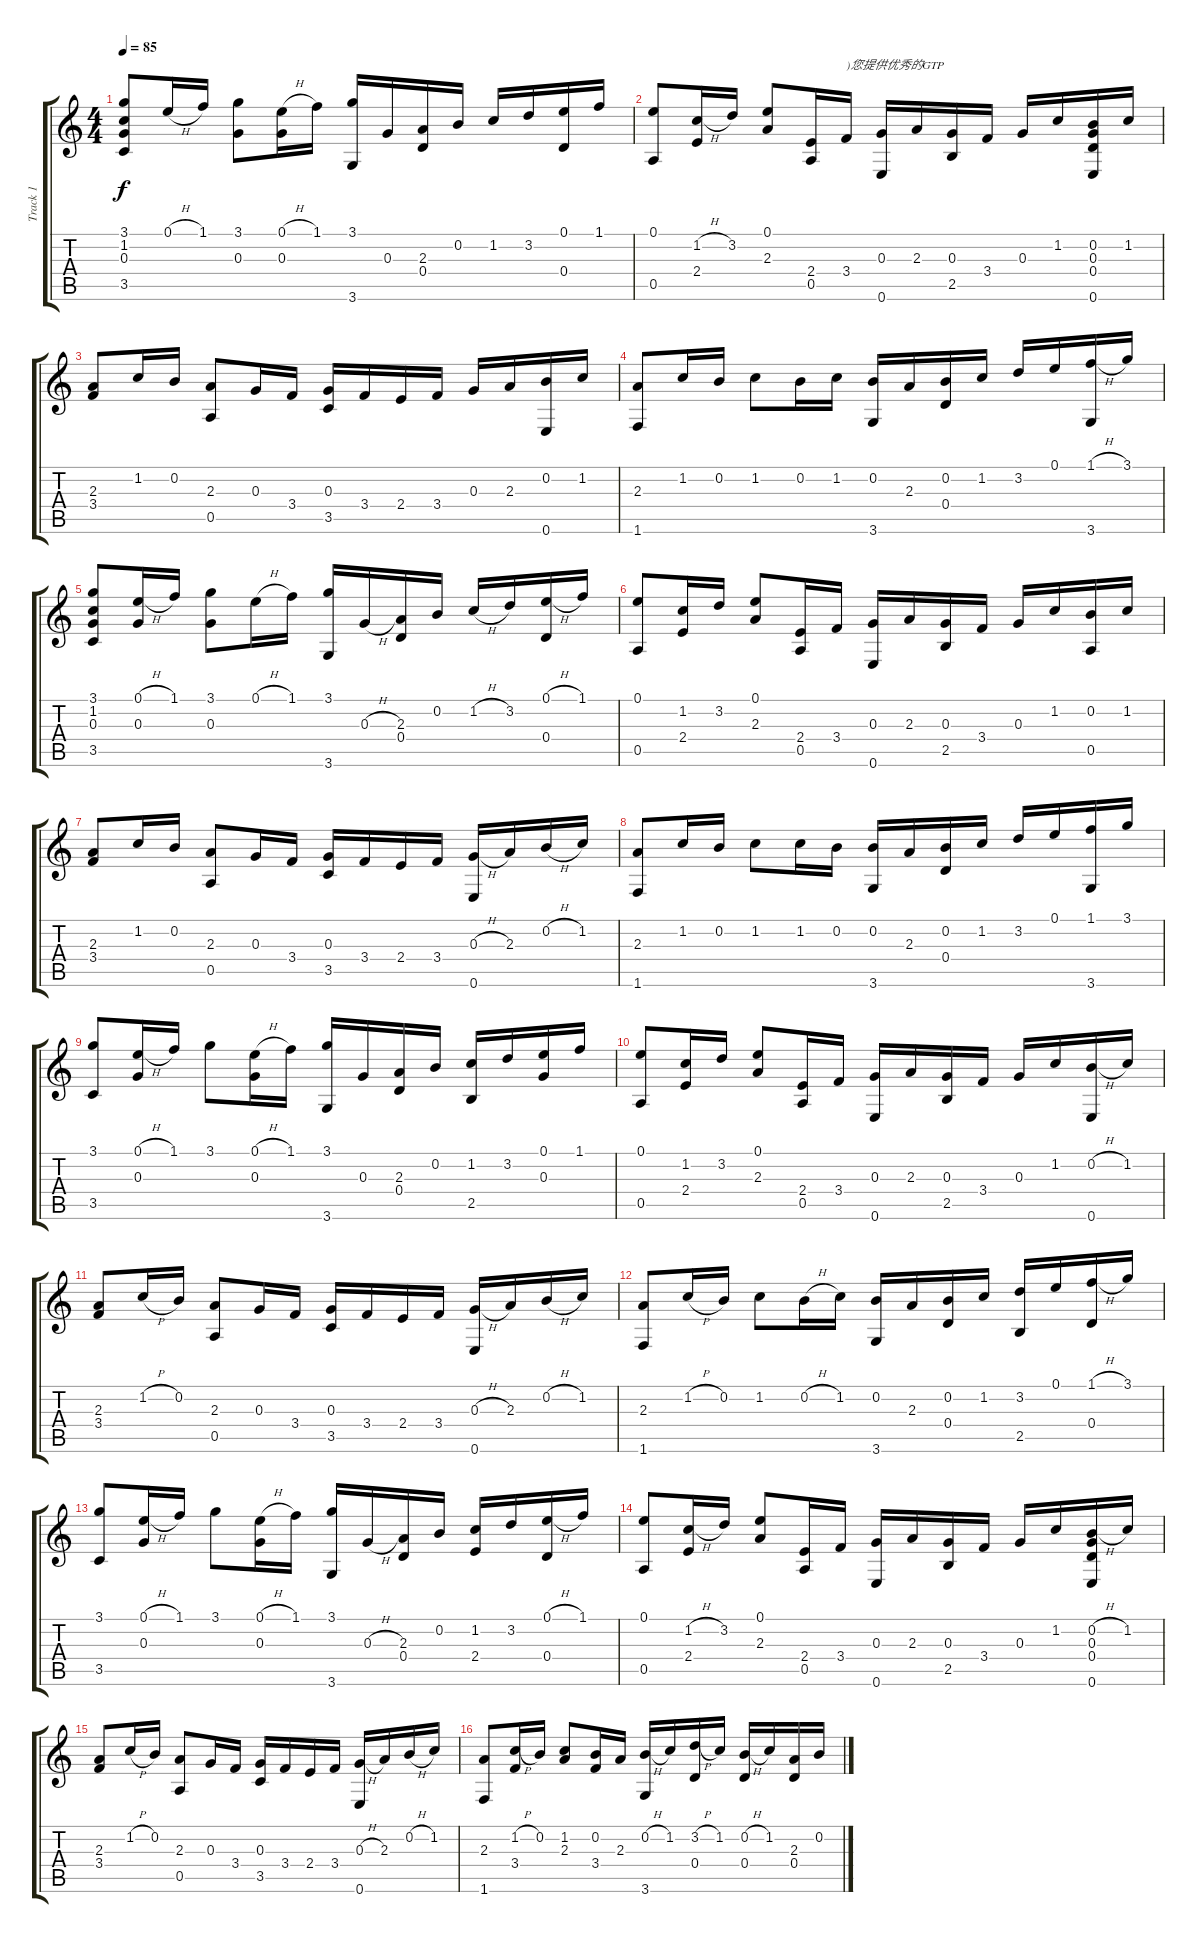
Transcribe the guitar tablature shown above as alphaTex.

\track ("Track 1" "Track 1") {instrument acousticguitarsteel}
\staff {score tabs}
\tuning (E4 B3 G3 D3 A2 E2) {hide}
\ts (4 4)
\tempo 85
\clef g2
\ks c
(3.1 1.2 0.3 3.5).8{dy f} 0.1{h}.16 1.1.16 (3.1 0.3).8 (0.1{h} 0.3).16 1.1.16 (3.1 3.6).16 0.3.16 (2.3 0.4).16 0.2.16 1.2.16 3.2.16 (0.1 0.4).16 1.1.16 |
(0.1 0.5).8 (1.2{h} 2.4).16 3.2.16 (0.1 2.3).8 (2.4 0.5).16 3.4.16{txt ")您提供优秀的GTP"} (0.3 0.6).16 2.3.16 (0.3 2.5).16 3.4.16 0.3.16 1.2.16 (0.2 0.3 0.4 0.6).16 1.2.16 |
(2.3 3.4).8 1.2.16 0.2.16 (2.3 0.5).8 0.3.16 3.4.16 (0.3 3.5).16 3.4.16 2.4.16 3.4.16 0.3.16 2.3.16 (0.2 0.6).16 1.2.16 |
(2.3 1.6).8 1.2.16 0.2.16 1.2.8 0.2.16 1.2.16 (0.2 3.6).16 2.3.16 (0.2 0.4).16 1.2.16 3.2.16 0.1.16 (1.1{h} 3.6).16 3.1.16 |
(3.1 1.2 0.3 3.5).8 (0.1{h} 0.3).16 1.1.16 (3.1 0.3).8 0.1{h}.16 1.1.16 (3.1 3.6).16 0.3{h}.16 (2.3 0.4).16 0.2.16 1.2{h}.16 3.2.16 (0.1{h} 0.4).16 1.1.16 |
(0.1 0.5).8 (1.2 2.4).16 3.2.16 (0.1 2.3).8 (2.4 0.5).16 3.4.16 (0.3 0.6).16 2.3.16 (0.3 2.5).16 3.4.16 0.3.16 1.2.16 (0.2 0.5).16 1.2.16 |
(2.3 3.4).8 1.2.16 0.2.16 (2.3 0.5).8 0.3.16 3.4.16 (0.3 3.5).16 3.4.16 2.4.16 3.4.16 (0.3{h} 0.6).16 2.3.16 0.2{h}.16 1.2.16 |
(2.3 1.6).8 1.2.16 0.2.16 1.2.8 1.2.16 0.2.16 (0.2 3.6).16 2.3.16 (0.2 0.4).16 1.2.16 3.2.16 0.1.16 (1.1 3.6).16 3.1.16 |
(3.1 3.5).8 (0.1{h} 0.3).16 1.1.16 3.1.8 (0.1{h} 0.3).16 1.1.16 (3.1 3.6).16 0.3.16 (2.3 0.4).16 0.2.16 (1.2 2.5).16 3.2.16 (0.1 0.3).16 1.1.16 |
(0.1 0.5).8 (1.2 2.4).16 3.2.16 (0.1 2.3).8 (2.4 0.5).16 3.4.16 (0.3 0.6).16 2.3.16 (0.3 2.5).16 3.4.16 0.3.16 1.2.16 (0.2{h} 0.6).16 1.2.16 |
(2.3 3.4).8 1.2{h}.16 0.2.16 (2.3 0.5).8 0.3.16 3.4.16 (0.3 3.5).16 3.4.16 2.4.16 3.4.16 (0.3{h} 0.6).16 2.3.16 0.2{h}.16 1.2.16 |
(2.3 1.6).8 1.2{h}.16 0.2.16 1.2.8 0.2{h}.16 1.2.16 (0.2 3.6).16 2.3.16 (0.2 0.4).16 1.2.16 (3.2 2.5).16 0.1.16 (1.1{h} 0.4).16 3.1.16 |
(3.1 3.5).8 (0.1{h} 0.3).16 1.1.16 3.1.8 (0.1{h} 0.3).16 1.1.16 (3.1 3.6).16 0.3{h}.16 (2.3 0.4).16 0.2.16 (1.2 2.4).16 3.2.16 (0.1{h} 0.4).16 1.1.16 |
(0.1 0.5).8 (1.2{h} 2.4).16 3.2.16 (0.1 2.3).8 (2.4 0.5).16 3.4.16 (0.3 0.6).16 2.3.16 (0.3 2.5).16 3.4.16 0.3.16 1.2.16 (0.2{h} 0.3 0.4 0.6).16 1.2.16 |
(2.3 3.4).8 1.2{h}.16 0.2.16 (2.3 0.5).8 0.3.16 3.4.16 (0.3 3.5).16 3.4.16 2.4.16 3.4.16 (0.3{h} 0.6).16 2.3.16 0.2{h}.16 1.2.16 |
(2.3 1.6).8 (1.2{h} 3.4).16 0.2.16 (1.2 2.3).8 (0.2 3.4).16 2.3.16 (0.2{h} 3.6).16 1.2.16 (3.2{h} 0.4).16 1.2.16 (0.2{h} 0.4).16 1.2.16 (2.3 0.4).16 0.2.16
